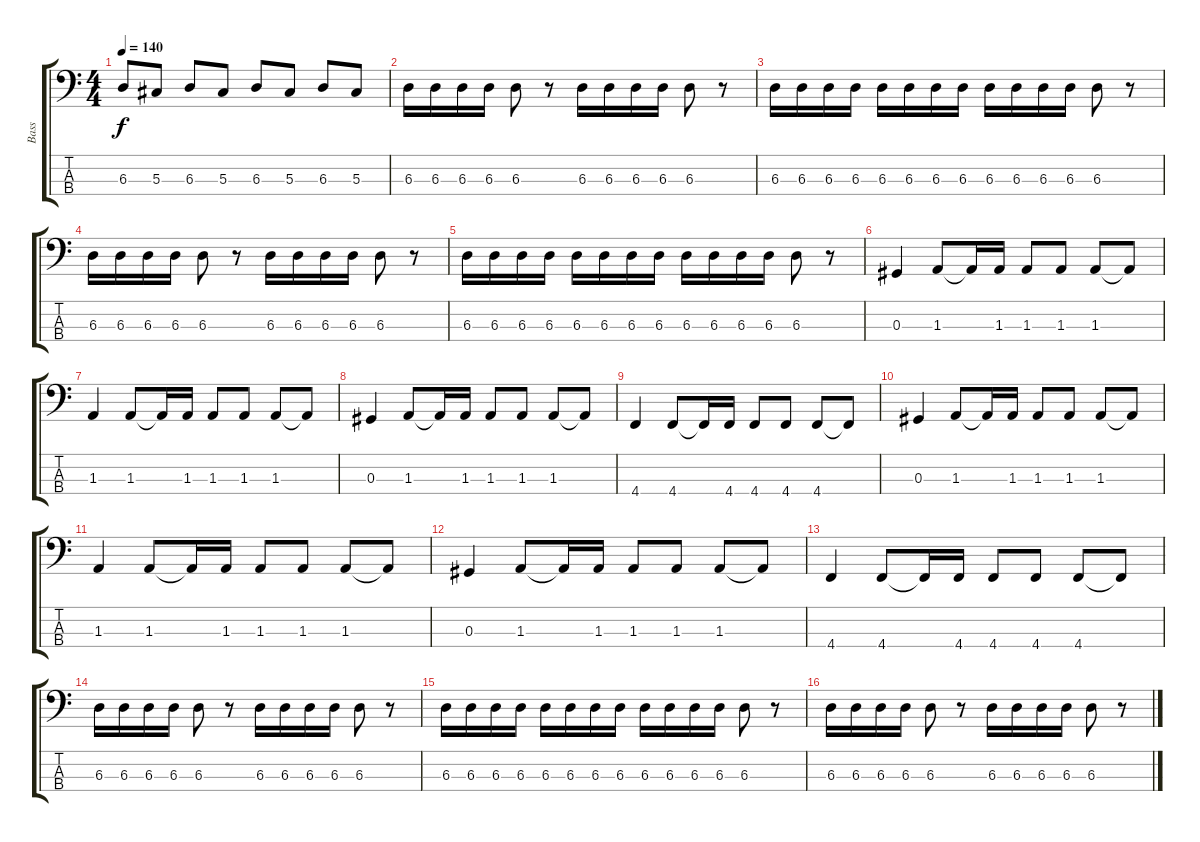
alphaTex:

\track ("Bass" "Bass") {instrument electricbasspick}
\staff {score tabs}
\tuning (Gb2 Db2 Ab1 Db1) {hide}
\ts (4 4)
\tempo 140
\clef f4
\ks c
6.3.8{dy f} 5.3.8 6.3.8 5.3.8 6.3.8 5.3.8 6.3.8 5.3.8 |
6.3.16 6.3.16 6.3.16 6.3.16 6.3.8 r.8 6.3.16 6.3.16 6.3.16 6.3.16 6.3.8 r.8 |
6.3.16 6.3.16 6.3.16 6.3.16 6.3.16 6.3.16 6.3.16 6.3.16 6.3.16 6.3.16 6.3.16 6.3.16 6.3.8 r.8 |
6.3.16 6.3.16 6.3.16 6.3.16 6.3.8 r.8 6.3.16 6.3.16 6.3.16 6.3.16 6.3.8 r.8 |
6.3.16 6.3.16 6.3.16 6.3.16 6.3.16 6.3.16 6.3.16 6.3.16 6.3.16 6.3.16 6.3.16 6.3.16 6.3.8 r.8 |
0.3.4 1.3.8 1.3{t}.16 1.3.16 1.3.8 1.3.8 1.3.8 1.3{t}.8 |
1.3.4 1.3.8 1.3{t}.16 1.3.16 1.3.8 1.3.8 1.3.8 1.3{t}.8 |
0.3.4 1.3.8 1.3{t}.16 1.3.16 1.3.8 1.3.8 1.3.8 1.3{t}.8 |
4.4.4 4.4.8 4.4{t}.16 4.4.16 4.4.8 4.4.8 4.4.8 4.4{t}.8 |
0.3.4 1.3.8 1.3{t}.16 1.3.16 1.3.8 1.3.8 1.3.8 1.3{t}.8 |
1.3.4 1.3.8 1.3{t}.16 1.3.16 1.3.8 1.3.8 1.3.8 1.3{t}.8 |
0.3.4 1.3.8 1.3{t}.16 1.3.16 1.3.8 1.3.8 1.3.8 1.3{t}.8 |
4.4.4 4.4.8 4.4{t}.16 4.4.16 4.4.8 4.4.8 4.4.8 4.4{t}.8 |
6.3.16 6.3.16 6.3.16 6.3.16 6.3.8 r.8 6.3.16 6.3.16 6.3.16 6.3.16 6.3.8 r.8 |
6.3.16 6.3.16 6.3.16 6.3.16 6.3.16 6.3.16 6.3.16 6.3.16 6.3.16 6.3.16 6.3.16 6.3.16 6.3.8 r.8 |
6.3.16 6.3.16 6.3.16 6.3.16 6.3.8 r.8 6.3.16 6.3.16 6.3.16 6.3.16 6.3.8 r.8
